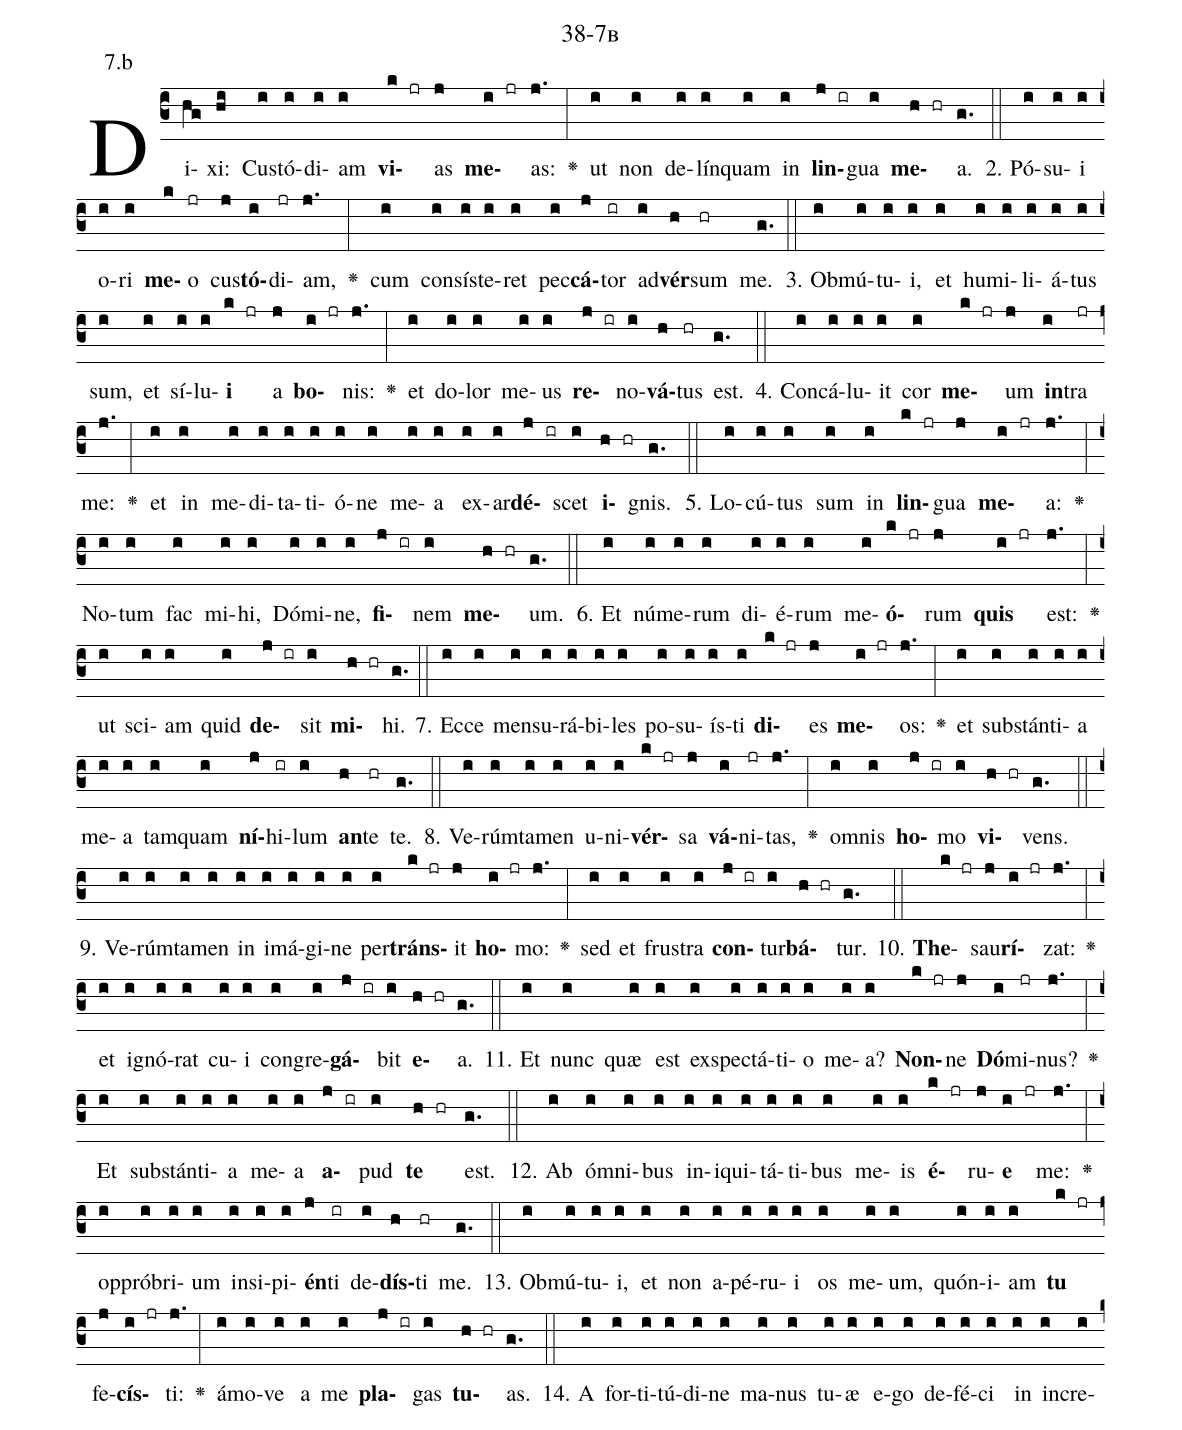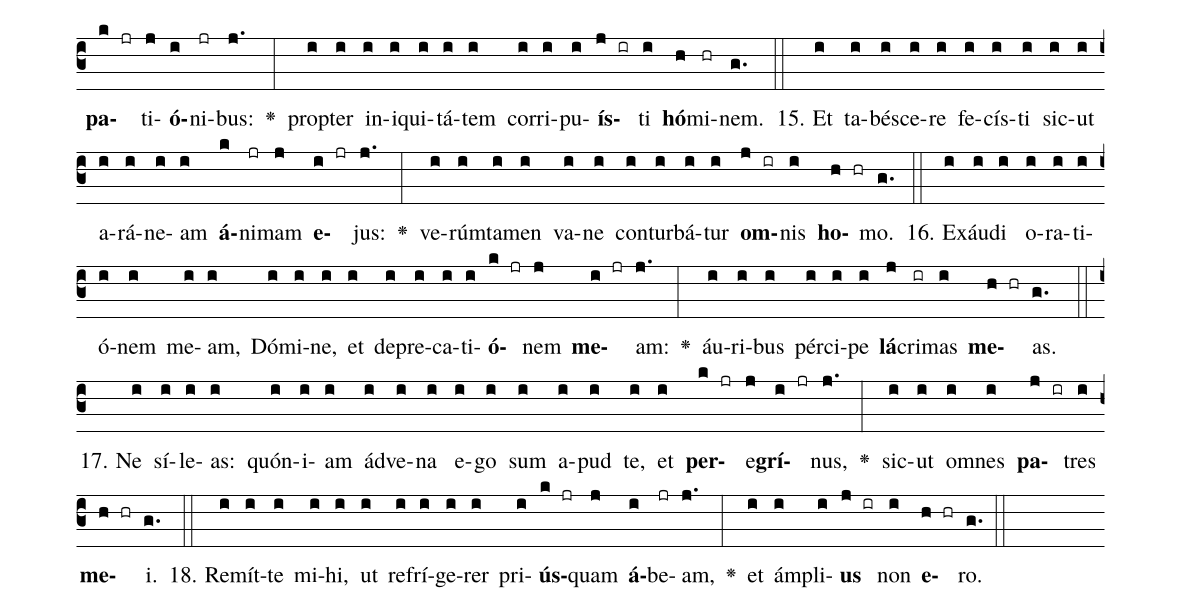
name: 38-7b;
annotation: 7.b;
%%
(c3)Di(hg)xi:(hi) Cus(i)tó(i)di(i)am(i) <b>vi</b>(k jr)as(j) <b>me</b>(i jr)as:(j.) <v>\greheightstar</v>(:) ut(i) non(i) de(i)lín(i)quam(i) in(i) <b>lin</b>(j ir)gua(i) <b>me</b>(h hr)a.(g.) (::)
2. Pó(i)su(i)i(i) o(i)ri(i) <b>me</b>(k)o(jr) cus(j)<b>tó</b>(i)di(jr)am,(j.) <v>\greheightstar</v>(:) cum(i) con(i)sís(i)te(i)ret(i) pec(i)<b>cá</b>(j)tor(ir) ad(i)<b>vér</b>(h)sum(hr) me.(g.) (::)
3. Ob(i)mú(i)tu(i)i,(i) et(i) hu(i)mi(i)li(i)á(i)tus(i) sum,(i) et(i) sí(i)lu(i)<b>i</b>(k jr) a(j) <b>bo</b>(i jr)nis:(j.) <v>\greheightstar</v>(:) et(i) do(i)lor(i) me(i)us(i) <b>re</b>(j ir)no(i)<b>vá</b>(h)tus(hr) est.(g.) (::)
4. Con(i)cá(i)lu(i)it(i) cor(i) <b>me</b>(k jr)um(j) <b>in</b>(i)tra(jr) me:(j.) <v>\greheightstar</v>(:) et(i) in(i) me(i)di(i)ta(i)ti(i)ó(i)ne(i) me(i)a(i) ex(i)ar(i)<b>dé</b>(j ir)scet(i) <b>i</b>(h hr)gnis.(g.) (::)
5. Lo(i)cú(i)tus(i) sum(i) in(i) <b>lin</b>(k jr)gua(j) <b>me</b>(i jr)a:(j.) <v>\greheightstar</v>(:) No(i)tum(i) fac(i) mi(i)hi,(i) Dó(i)mi(i)ne,(i) <b>fi</b>(j ir)nem(i) <b>me</b>(h hr)um.(g.) (::)
6. Et(i) nú(i)me(i)rum(i) di(i)é(i)rum(i) me(i)<b>ó</b>(k jr)rum(j) <b>quis</b>(i jr) est:(j.) <v>\greheightstar</v>(:) ut(i) sci(i)am(i) quid(i) <b>de</b>(j ir)sit(i) <b>mi</b>(h hr)hi.(g.) (::)
7. Ec(i)ce(i) men(i)su(i)rá(i)bi(i)les(i) po(i)su(i)ís(i)ti(i) <b>di</b>(k jr)es(j) <b>me</b>(i jr)os:(j.) <v>\greheightstar</v>(:) et(i) sub(i)stán(i)ti(i)a(i) me(i)a(i) tam(i)quam(i) <b>ní</b>(j)hi(ir)lum(i) <b>an</b>(h)te(hr) te.(g.) (::)
8. Ve(i)rúm(i)ta(i)men(i) u(i)ni(i)<b>vér</b>(k jr)sa(j) <b>vá</b>(i)ni(jr)tas,(j.) <v>\greheightstar</v>(:) om(i)nis(i) <b>ho</b>(j ir)mo(i) <b>vi</b>(h hr)vens.(g.) (::)
9. Ve(i)rúm(i)ta(i)men(i) in(i) i(i)má(i)gi(i)ne(i) per(i)<b>tráns</b>(k jr)it(j) <b>ho</b>(i jr)mo:(j.) <v>\greheightstar</v>(:) sed(i) et(i) frus(i)tra(i) <b>con</b>(j ir)tur(i)<b>bá</b>(h hr)tur.(g.) (::)
10. <b>The</b>(k jr)sau(j)<b>rí</b>(i jr)zat:(j.) <v>\greheightstar</v>(:) et(i) i(i)gnó(i)rat(i) cu(i)i(i) con(i)gre(i)<b>gá</b>(j ir)bit(i) <b>e</b>(h hr)a.(g.) (::)
11. Et(i) nunc(i) quæ(i) est(i) ex(i)spec(i)tá(i)ti(i)o(i) me(i)a?(i) <b>Non</b>(k jr)ne(j) <b>Dó</b>(i)mi(jr)nus?(j.) <v>\greheightstar</v>(:) Et(i) sub(i)stán(i)ti(i)a(i) me(i)a(i) <b>a</b>(j ir)pud(i) <b>te</b>(h hr) est.(g.) (::)
12. Ab(i) óm(i)ni(i)bus(i) in(i)i(i)qui(i)tá(i)ti(i)bus(i) me(i)is(i) <b>é</b>(k jr)ru(j)<b>e</b>(i jr) me:(j.) <v>\greheightstar</v>(:) op(i)pró(i)bri(i)um(i) in(i)si(i)pi(i)<b>én</b>(j)ti(ir) de(i)<b>dís</b>(h)ti(hr) me.(g.) (::)
13. Ob(i)mú(i)tu(i)i,(i) et(i) non(i) a(i)pé(i)ru(i)i(i) os(i) me(i)um,(i) quón(i)i(i)am(i) <b>tu</b>(k jr) fe(j)<b>cís</b>(i jr)ti:(j.) <v>\greheightstar</v>(:) á(i)mo(i)ve(i) a(i) me(i) <b>pla</b>(j ir)gas(i) <b>tu</b>(h hr)as.(g.) (::)
14. A(i) for(i)ti(i)tú(i)di(i)ne(i) ma(i)nus(i) tu(i)æ(i) e(i)go(i) de(i)fé(i)ci(i) in(i) in(i)cre(i)<b>pa</b>(k jr)ti(j)<b>ó</b>(i)ni(jr)bus:(j.) <v>\greheightstar</v>(:) prop(i)ter(i) in(i)i(i)qui(i)tá(i)tem(i) cor(i)ri(i)pu(i)<b>ís</b>(j ir)ti(i) <b>hó</b>(h)mi(hr)nem.(g.) (::)
15. Et(i) ta(i)bé(i)sce(i)re(i) fe(i)cís(i)ti(i) sic(i)ut(i) a(i)rá(i)ne(i)am(i) <b>á</b>(k)ni(jr)mam(j) <b>e</b>(i jr)jus:(j.) <v>\greheightstar</v>(:) ve(i)rúm(i)ta(i)men(i) va(i)ne(i) con(i)tur(i)bá(i)tur(i) <b>om</b>(j ir)nis(i) <b>ho</b>(h hr)mo.(g.) (::)
16. Ex(i)áu(i)di(i) o(i)ra(i)ti(i)ó(i)nem(i) me(i)am,(i) Dó(i)mi(i)ne,(i) et(i) de(i)pre(i)ca(i)ti(i)<b>ó</b>(k jr)nem(j) <b>me</b>(i jr)am:(j.) <v>\greheightstar</v>(:) áu(i)ri(i)bus(i) pér(i)ci(i)pe(i) <b>lá</b>(j)cri(ir)mas(i) <b>me</b>(h hr)as.(g.) (::)
17. Ne(i) sí(i)le(i)as:(i) quón(i)i(i)am(i) ád(i)ve(i)na(i) e(i)go(i) sum(i) a(i)pud(i) te,(i) et(i) <b>per</b>(k jr)e(j)<b>grí</b>(i jr)nus,(j.) <v>\greheightstar</v>(:) sic(i)ut(i) om(i)nes(i) <b>pa</b>(j ir)tres(i) <b>me</b>(h hr)i.(g.) (::)
18. Re(i)mít(i)te(i) mi(i)hi,(i) ut(i) re(i)frí(i)ge(i)rer(i) pri(i)<b>ús</b>(k jr)quam(j) <b>á</b>(i)be(jr)am,(j.) <v>\greheightstar</v>(:) et(i) ám(i)pli(i)<b>us</b>(j ir) non(i) <b>e</b>(h hr)ro.(g.) (::)
